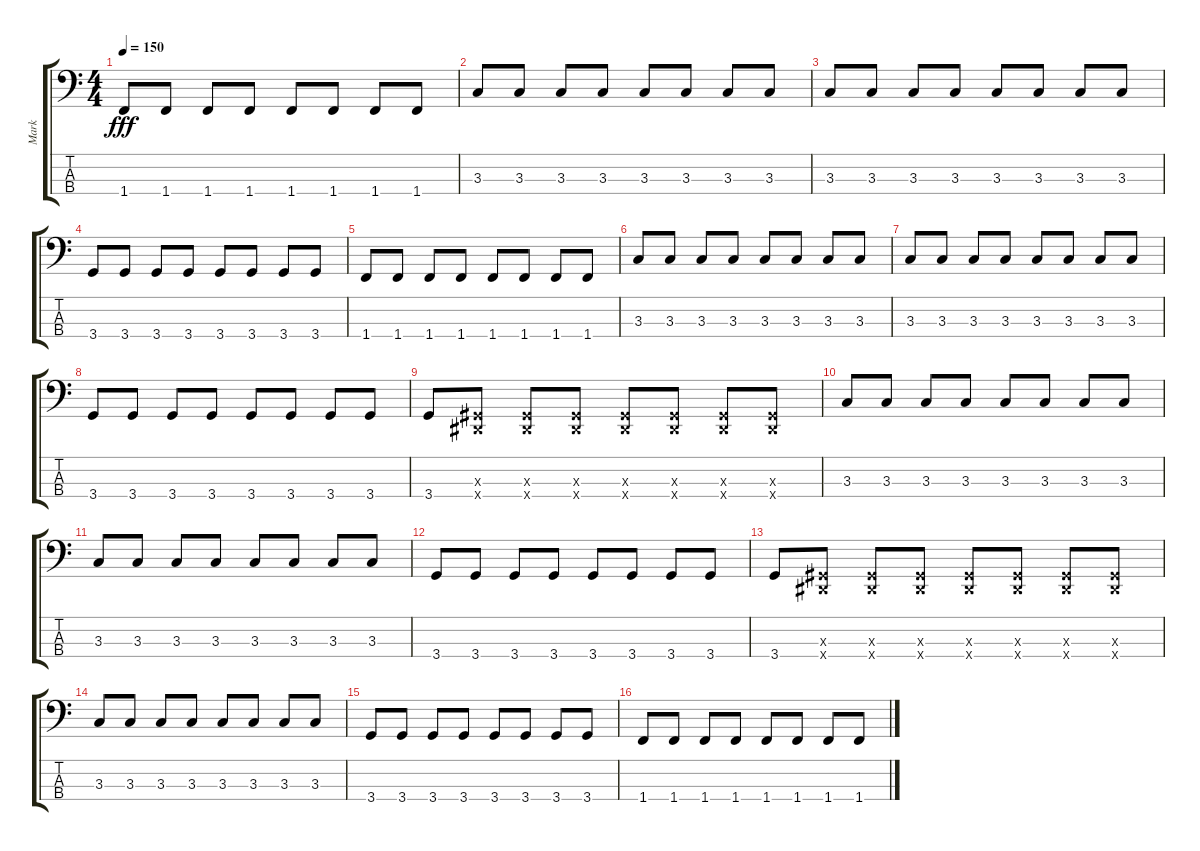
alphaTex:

\track ("Mark" "Mark") {instrument electricbassfinger}
\staff {score tabs}
\tuning (G2 D2 A1 E1) {hide}
\ts (4 4)
\tempo 150
\clef f4
\ks c
1.4.8{dy fff} 1.4.8 1.4.8 1.4.8 1.4.8 1.4.8 1.4.8 1.4.8 |
3.3.8 3.3.8 3.3.8 3.3.8 3.3.8 3.3.8 3.3.8 3.3.8 |
3.3.8 3.3.8 3.3.8 3.3.8 3.3.8 3.3.8 3.3.8 3.3.8 |
3.4.8 3.4.8 3.4.8 3.4.8 3.4.8 3.4.8 3.4.8 3.4.8 |
1.4.8 1.4.8 1.4.8 1.4.8 1.4.8 1.4.8 1.4.8 1.4.8 |
3.3.8 3.3.8 3.3.8 3.3.8 3.3.8 3.3.8 3.3.8 3.3.8 |
3.3.8 3.3.8 3.3.8 3.3.8 3.3.8 3.3.8 3.3.8 3.3.8 |
3.4.8 3.4.8 3.4.8 3.4.8 3.4.8 3.4.8 3.4.8 3.4.8 |
3.4.8 (-1.3{x} -1.4{x}).8 (-1.3{x} -1.4{x}).8 (-1.3{x} -1.4{x}).8 (-1.3{x} -1.4{x}).8 (-1.3{x} -1.4{x}).8 (-1.3{x} -1.4{x}).8 (-1.3{x} -1.4{x}).8 |
3.3.8 3.3.8 3.3.8 3.3.8 3.3.8 3.3.8 3.3.8 3.3.8 |
3.3.8 3.3.8 3.3.8 3.3.8 3.3.8 3.3.8 3.3.8 3.3.8 |
3.4.8 3.4.8 3.4.8 3.4.8 3.4.8 3.4.8 3.4.8 3.4.8 |
3.4.8 (-1.3{x} -1.4{x}).8 (-1.3{x} -1.4{x}).8 (-1.3{x} -1.4{x}).8 (-1.3{x} -1.4{x}).8 (-1.3{x} -1.4{x}).8 (-1.3{x} -1.4{x}).8 (-1.3{x} -1.4{x}).8 |
3.3.8 3.3.8 3.3.8 3.3.8 3.3.8 3.3.8 3.3.8 3.3.8 |
3.4.8 3.4.8 3.4.8 3.4.8 3.4.8 3.4.8 3.4.8 3.4.8 |
1.4.8 1.4.8 1.4.8 1.4.8 1.4.8 1.4.8 1.4.8 1.4.8
